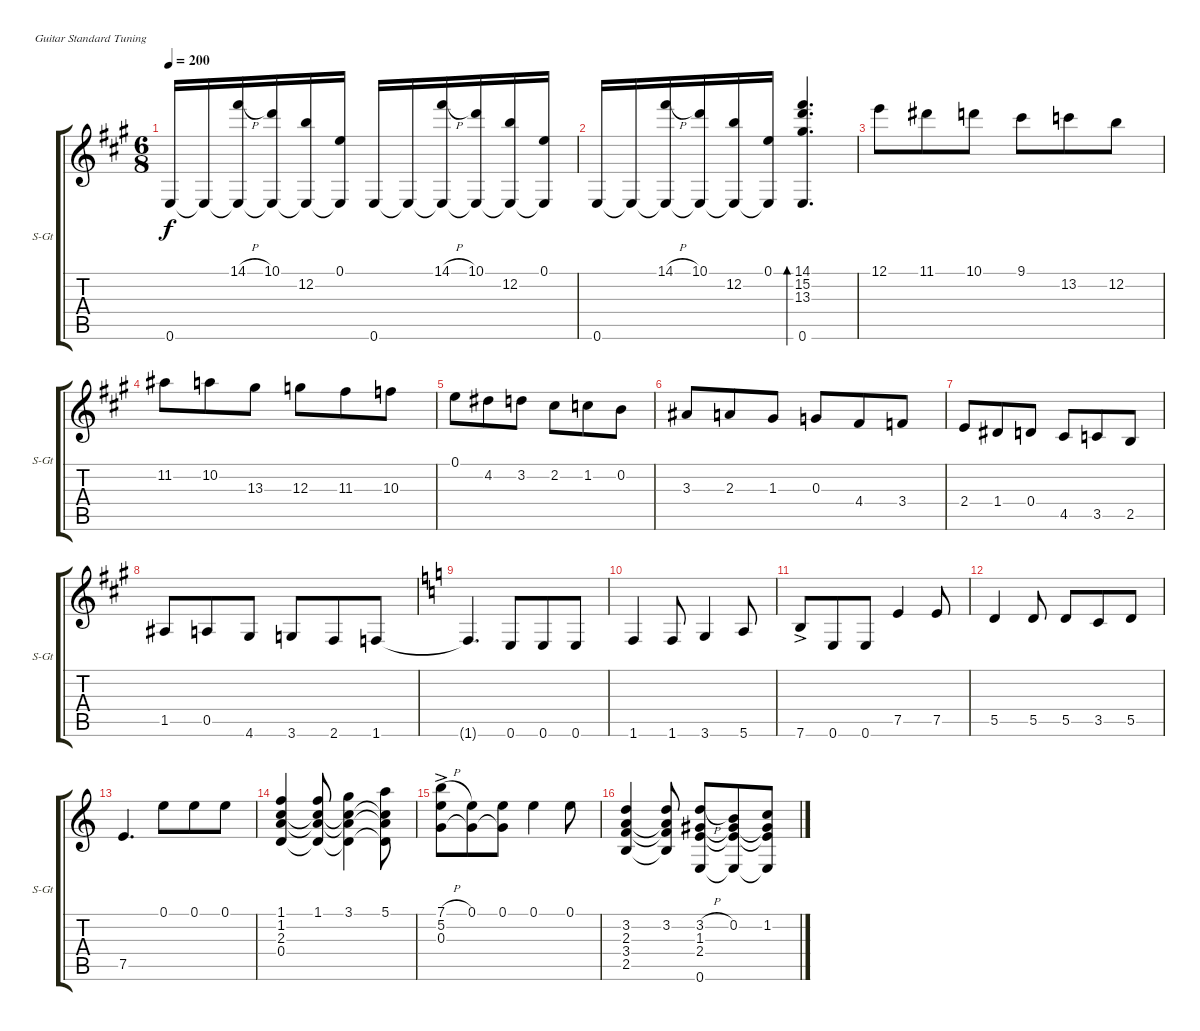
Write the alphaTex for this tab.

\bracketExtendMode groupsimilarinstruments
\useSystemSignSeparator
\singleTrackTrackNamePolicy allsystems
\multiTrackTrackNamePolicy allsystems
\firstSystemTrackNameOrientation horizontal
\otherSystemsTrackNameOrientation horizontal
\track ("Äîðîæêà 1" "S-Gt") {instrument acousticguitarsteel}
\staff {score tabs}
\tuning (E4 B3 G3 D3 A2 E2)
\ts (6 8)
\tempo 200
\clef g2
\ks a
0.6.16{dy f} 0.6{t}.16 (14.1{h} 0.6{t}).16 (10.1 0.6{t}).16 (12.2 0.6{t}).16 (0.1 0.6{t}).16 0.6.16 0.6{t}.16 (14.1{h} 0.6{t}).16 (10.1 0.6{t}).16 (12.2 0.6{t}).16 (0.1 0.6{t}).16 |
0.6.16 0.6{t}.16 (14.1{h} 0.6{t}).16 (10.1 0.6{t}).16 (12.2 0.6{t}).16 (0.1 0.6{t}).16 (14.1 15.2 13.3 0.6).4{d bd 480} |
12.1.8 11.1.8 10.1.8 9.1.8 13.2.8 12.2.8 |
11.2.8 10.2.8 13.3.8 12.3.8 11.3.8 10.3.8 |
0.1.8 4.2.8 3.2.8 2.2.8 1.2.8 0.2.8 |
3.3.8 2.3.8 1.3.8 0.3.8 4.4.8 3.4.8 |
2.4.8 1.4.8 0.4.8 4.5.8 3.5.8 2.5.8 |
1.5.8 0.5.8 4.6.8 3.6.8 2.6.8 1.6.8 |
\ks aminor
1.6{t}.4{d} 0.6.8 0.6.8 0.6.8 |
1.6.4 1.6.8 3.6.4 5.6.8 |
7.6{ac}.8 0.6.8 0.6.8 7.5.4 7.5.8 |
5.5.4 5.5.8 5.5.8 3.5.8 5.5.8 |
7.5.4{d} 0.1.8 0.1.8 0.1.8 |
\ks c
(1.1 1.2 2.3 0.4).4 (1.1 1.2{t} 2.3{t} 0.4{t}).8 (3.1 1.2{t} 2.3{t} 0.4{t}).4 (5.1 1.2{t} 2.3{t} 0.4{t}).8 |
(7.1{h ac} 5.2 0.3).8 (0.1 0.3{t}).8 (0.1 0.3{t}).8 0.1.4 0.1.8 |
(3.2 2.3 3.4 2.5).4 (3.2 2.3{t} 3.4{t} 2.5{t}).8 (3.2{h} 1.3 2.4 0.6).8 (0.2 1.3{t} 2.4{t} 0.6{t}).8 (1.2 1.3{t} 2.4{t} 0.6{t}).8
